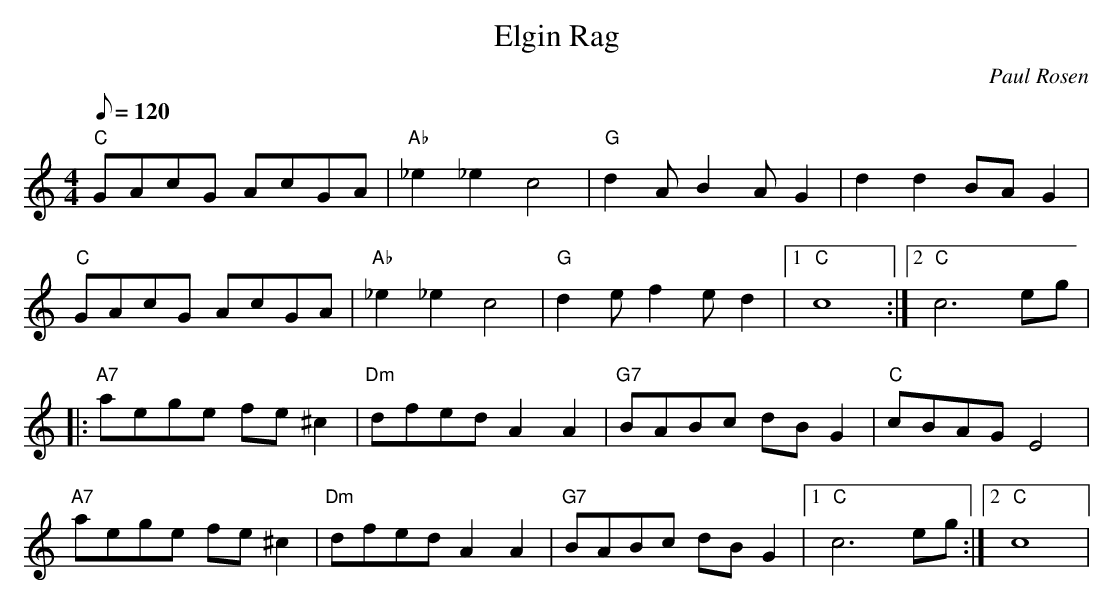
X:1
T:Elgin Rag
C:Paul Rosen
M:4/4
L:1/8
Q:120
K:C
"C"GAcG AcGA|"Ab"_e2_e2c4|"G"d2AB2 AG2|d2d2 BAG2|
"C"GAcG AcGA|"Ab"_e2_e2c4|"G"d2ef2ed2|1"C"c8:|2"C"c6eg|
|:"A7"aege fe^c2|"Dm"dfedA2A2|"G7"BABc dBG2|"C"cBAG E4|
"A7"aege fe^c2|"Dm"dfed A2A2|"G7"BABc dBG2|1"C"c6eg:|2"C"c8|
